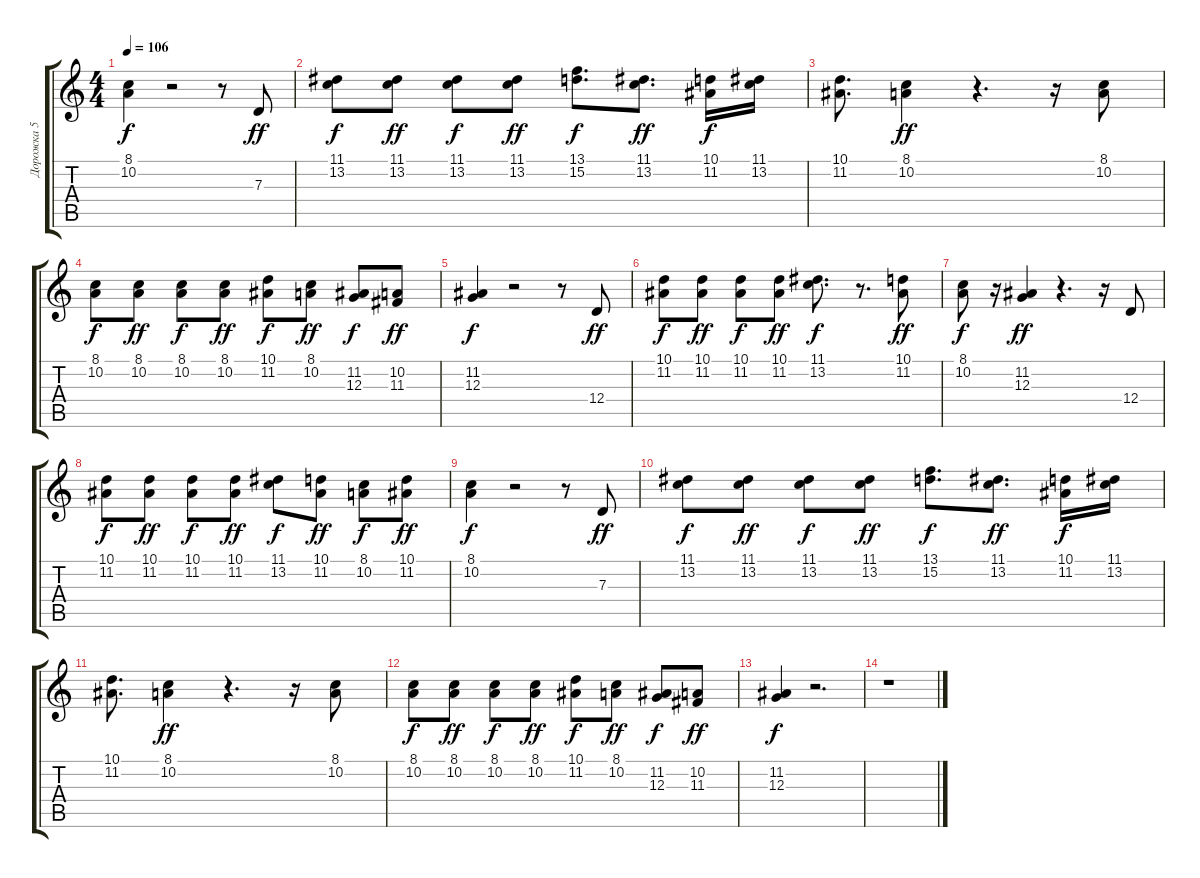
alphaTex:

\track ("Дорожка 5" "Дорожка 5") {instrument acousticgrandpiano}
\staff {score tabs}
\tuning (E4 B3 G3 D3 A2 E2) {hide}
\ts (4 4)
\tempo 106
\clef g2
\ks c
(8.1 10.2).4{dy f} r.2 r.8 7.3.8{dy ff} |
(11.1 13.2).8{dy f} (11.1 13.2).8{dy ff} (11.1 13.2).8{dy f} (11.1 13.2).8{dy ff} (13.1 15.2).8{d dy f} (11.1 13.2).8{d dy ff} (10.1 11.2).16{dy f} (11.1 13.2).16 |
(10.1 11.2).8{d} (8.1 10.2).4{dy ff} r.4{d} r.16 (8.1 10.2).8 |
(8.1 10.2).8{dy f} (8.1 10.2).8{dy ff} (8.1 10.2).8{dy f} (8.1 10.2).8{dy ff} (10.1 11.2).8{dy f} (8.1 10.2).8{dy ff} (11.2 12.3).8{dy f} (10.2 11.3).8{dy ff} |
(11.2 12.3).4{dy f} r.2 r.8 12.4.8{dy ff} |
(10.1 11.2).8{dy f} (10.1 11.2).8{dy ff} (10.1 11.2).8{dy f} (10.1 11.2).8{dy ff} (11.1 13.2).8{d dy f} r.8{d} (10.1 11.2).8{dy ff} |
(8.1 10.2).8{dy f} r.16 (11.2 12.3).4{dy ff} r.4{d} r.16 12.4.8 |
(10.1 11.2).8{dy f} (10.1 11.2).8{dy ff} (10.1 11.2).8{dy f} (10.1 11.2).8{dy ff} (11.1 13.2).8{dy f} (10.1 11.2).8{dy ff} (8.1 10.2).8{dy f} (10.1 11.2).8{dy ff} |
(8.1 10.2).4{dy f} r.2 r.8 7.3.8{dy ff} |
(11.1 13.2).8{dy f} (11.1 13.2).8{dy ff} (11.1 13.2).8{dy f} (11.1 13.2).8{dy ff} (13.1 15.2).8{d dy f} (11.1 13.2).8{d dy ff} (10.1 11.2).16{dy f} (11.1 13.2).16 |
(10.1 11.2).8{d} (8.1 10.2).4{dy ff} r.4{d} r.16 (8.1 10.2).8 |
(8.1 10.2).8{dy f} (8.1 10.2).8{dy ff} (8.1 10.2).8{dy f} (8.1 10.2).8{dy ff} (10.1 11.2).8{dy f} (8.1 10.2).8{dy ff} (11.2 12.3).8{dy f} (10.2 11.3).8{dy ff} |
(11.2 12.3).4{dy f} r.2{d} |
r.1
